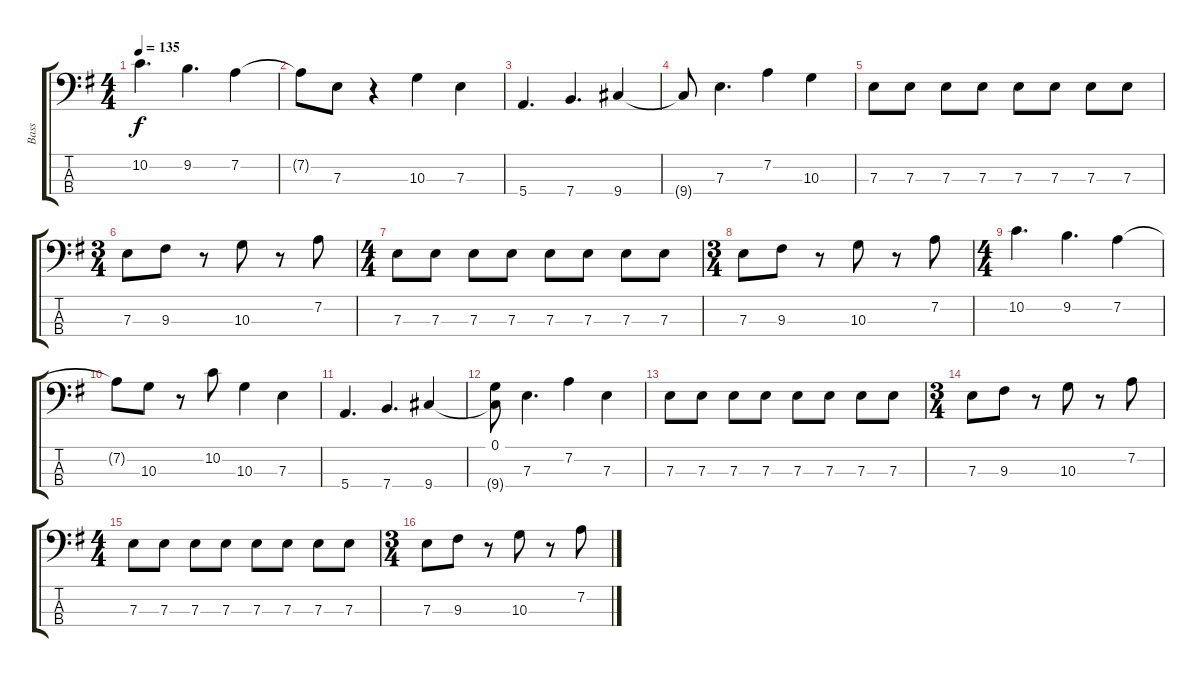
\track ("Bass" "Bass") {instrument electricbassfinger}
\staff {score tabs}
\tuning (G2 D2 A1 E1) {hide}
\ts (4 4)
\tempo 135
\clef f4
\ks g
10.2.4{d dy f} 9.2.4{d} 7.2.4 |
7.2{t}.8 7.3.8 r.4 10.3.4 7.3.4 |
5.4.4{d} 7.4.4{d} 9.4.4 |
9.4{t}.8 7.3.4{d} 7.2.4 10.3.4 |
7.3.8 7.3.8 7.3.8 7.3.8 7.3.8 7.3.8 7.3.8 7.3.8 |
\ts (3 4)
7.3.8 9.3.8 r.8 10.3.8 r.8 7.2.8 |
\ts (4 4)
7.3.8 7.3.8 7.3.8 7.3.8 7.3.8 7.3.8 7.3.8 7.3.8 |
\ts (3 4)
7.3.8 9.3.8 r.8 10.3.8 r.8 7.2.8 |
\ts (4 4)
10.2.4{d} 9.2.4{d} 7.2.4 |
7.2{t}.8 10.3.8 r.8 10.2.8 10.3.4 7.3.4 |
5.4.4{d} 7.4.4{d} 9.4.4 |
(0.1 9.4{t}).8 7.3.4{d} 7.2.4 7.3.4 |
7.3.8 7.3.8 7.3.8 7.3.8 7.3.8 7.3.8 7.3.8 7.3.8 |
\ts (3 4)
7.3.8 9.3.8 r.8 10.3.8 r.8 7.2.8 |
\ts (4 4)
7.3.8 7.3.8 7.3.8 7.3.8 7.3.8 7.3.8 7.3.8 7.3.8 |
\ts (3 4)
7.3.8 9.3.8 r.8 10.3.8 r.8 7.2.8
